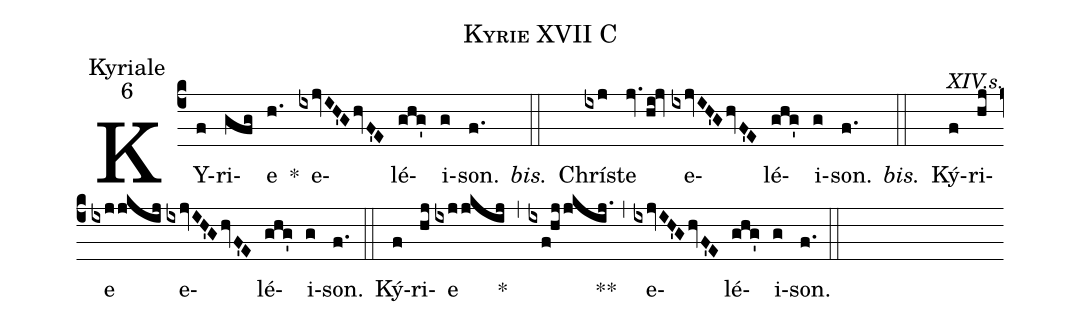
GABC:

name: Kyrie XVII C;
office-part: Kyriale;
mode: 6;
commentary: XIV.s.;
%%
(c4)
KY(f)ri(gfg)e(h.) *()
e(ixjvIH'GhvF'E)lé(ghg')i(g)son.(f.) <i>bis.</i>(::)
Chrí(ixj)ste(jv.hi!jv) e(ixjvIH'GhvF'E)lé(ghg')i(g)son.(f.) <i>bis.</i>(::)
Ký(f)ri(hj)e(ixjjkij) e(ixjvIH'GhvF'E)lé(ghg')i(g)son.(f.) (::)
Ký(f)ri(hj)e(ixjjkij) *(,)
(ixf!hj/jkij.) **(,)
e(ixjvIH'GhvF'E)lé(ghg')i(g)son.(f.) (::)
